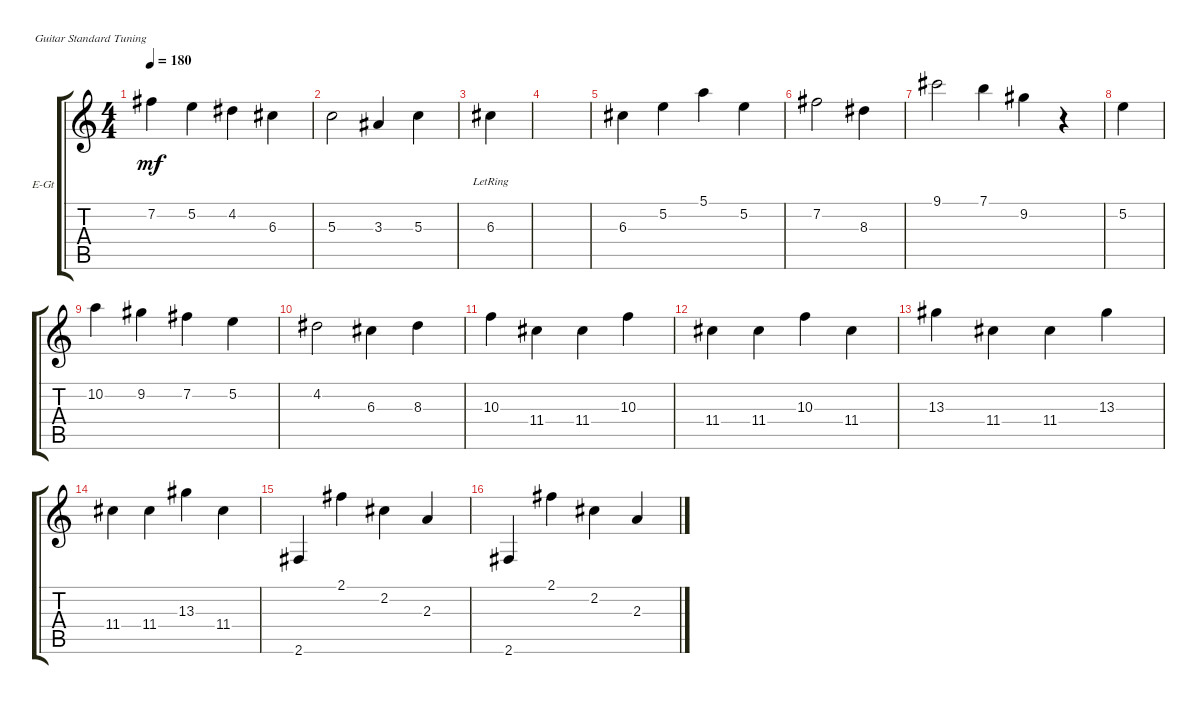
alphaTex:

\defaultSystemsLayout 4
\bracketExtendMode groupsimilarinstruments
\firstSystemTrackNameOrientation horizontal
\otherSystemsTrackNameOrientation horizontal
\track ("перебор и соло" "E-Gt") {instrument electricguitarclean}
\staff {score tabs}
\tuning (E4 B3 G3 D3 A2 E2)
\ts (4 4)
\tempo 180
\clef g2
\ks c
7.2.4{dy mf} 5.2.4 4.2.4 6.3.4 |
5.3.2 3.3.4 5.3.4 |
6.3{lr}.4 |
|
6.3.4 5.2.4 5.1.4 5.2.4 |
7.2.2 8.3.4 |
9.1.2 7.1.4 9.2.4 r.4 |
5.2.4 |
10.2.4 9.2.4 7.2.4 5.2.4 |
4.2.2 6.3.4 8.3.4 |
10.3.4 11.4.4 11.4.4 10.3.4 |
11.4.4 11.4.4 10.3.4 11.4.4 |
13.3.4 11.4.4 11.4.4 13.3.4 |
11.4.4 11.4.4 13.3.4 11.4.4 |
2.6.4 2.1.4 2.2.4 2.3.4 |
2.6.4 2.1.4 2.2.4 2.3.4
